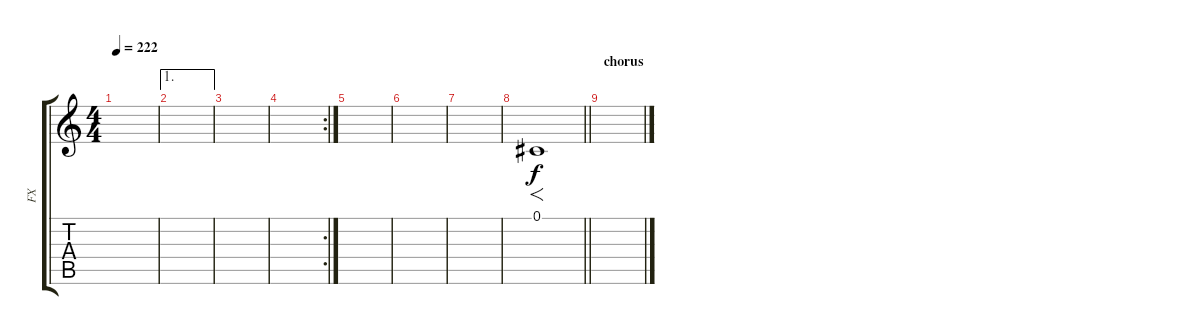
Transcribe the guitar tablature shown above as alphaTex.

\track ("FX" "FX") {instrument reversecymbal}
\staff {score tabs}
\tuning (Db4 Ab3 E3 B2 Gb2 B1) {hide}
\ts (4 4)
\tempo 222
\clef g2
\ks c
|
\ae 1
|
|
\rc 2
|
|
|
|
\barLineRight lightlight
0.1.1{f} |
\section ("" "chorus")
